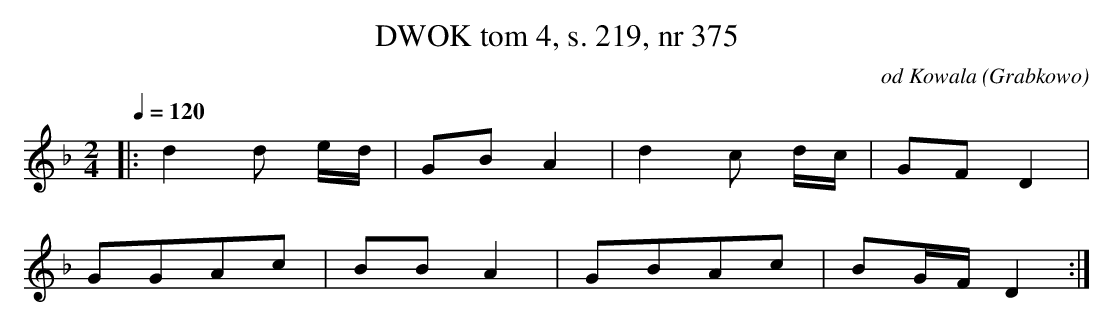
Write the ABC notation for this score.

X:1
T: DWOK tom 4, s. 219, nr 375
O:od Kowala (Grabkowo)
L:1/8
M:2/4
K:F
Q:1/4=120
|:d2d e/d/|GBA2|d2c d/c/|GFD2|
GGAc|BBA2|GBAc|BG/F/D2:|
